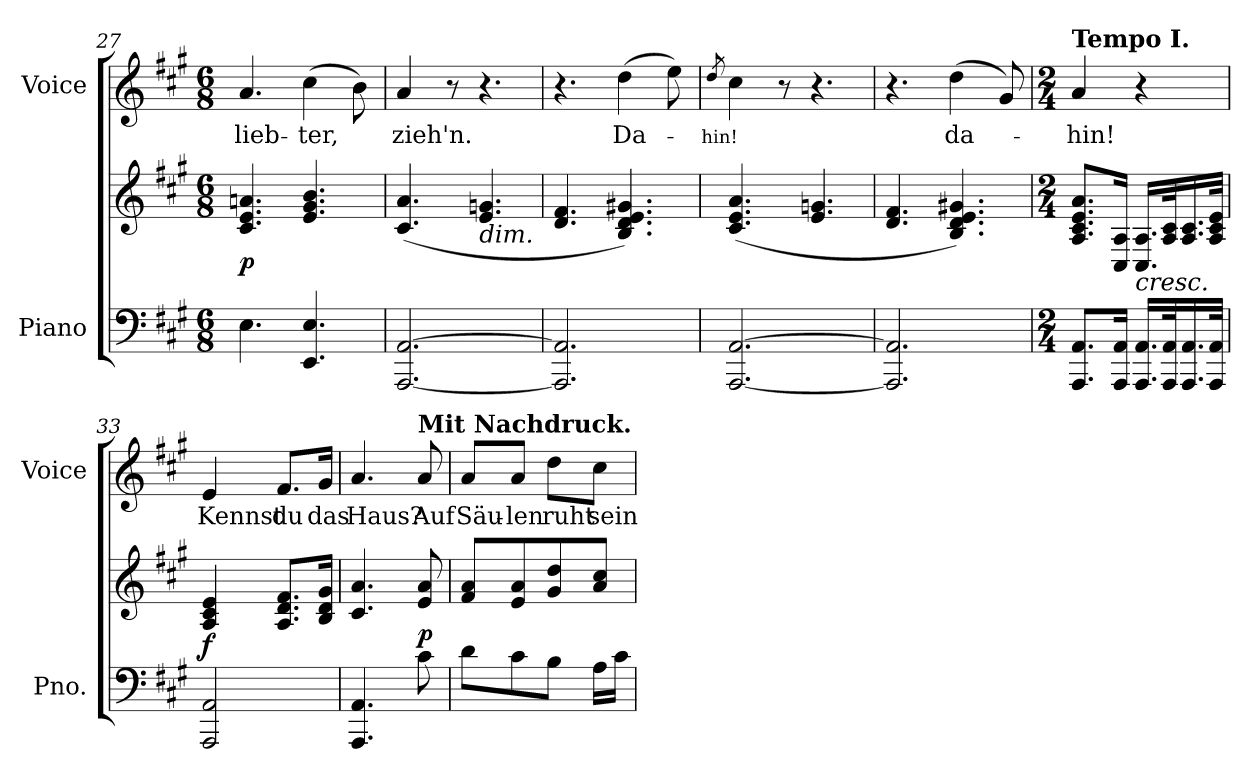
**kern	**kern	**dynam	**kern	**text
*part2	*part2	*part2	*part1	*part1
*staff3	*staff2	*staff2/3	*staff1	*staff1
*I"Piano	*	*	*I"Voice	*
*I'Pno.	*	*	*I'Voice	*
*clefF4	*clefG2	*	*clefG2	*
*k[f#c#g#]	*k[f#c#g#]	*	*k[f#c#g#]	*
*A:	*A:	*	*A:	*
*M6/8	*M6/8	*	*M6/8	*
=27	=27	=27	=27	=27
!	!	!	!	!LO:LY:b:color=#000000
4.Ei\	4.c#i/ 4.ei 4.ani	p	4.ai/	-lieb-
!	!	!	!	!LO:LY:b:color=#000000
4.EEi/ 4.Ei	4.ei/ 4.g#i 4.bi	.	(4cc#i\	-ter,
.	.	.	8bi\)	.
=28	=28	=28	=28	=28
!	!	!	!	!LO:LY:b:color=#000000
[<2.AAAi/ [>2.AAi	(4.c#i/ 4.ai	.	4ai/	zieh'n.
.	.	.	8r	.
!	!LO:TX:b:i:t=dim.	!	!	!
.	4.ei/ 4.gni	.	4.r	.
=29	=29	=29	=29	=29
2.AAAi/] 2.AAi]	4.di/ 4.f#i	.	4.r	.
!	!	!	!	!LO:LY:b:color=#000000
.	4.Bi/ 4.di 4.ei 4.g#Xi)	.	(4ddi\	Da-
.	.	.	8eei\)	.
=30	=30	=30	=30	=30
!	!	!	!	!LO:LY:b:color=#000000
.	.	.	8qddi/	-hin!
[<2.AAAi/ [>2.AAi	(4.c#i/ 4.ei 4.ai	.	4cc#i\	.
.	.	.	8r	.
.	4.ei/ 4.gni	.	4.r	.
=31	=31	=31	=31	=31
2.AAAi/] 2.AAi]	4.di/ 4.f#i	.	4.r	.
!	!	!	!	!LO:LY:b:color=#000000
.	4.Bi/ 4.di 4.ei 4.g#Xi)	.	(4ddi\	da-
.	.	.	8g#i/)	.
!!LO:LB:g=z
=32	=32	=32	=32	=32
*M2/4	*M2/4	*	*M2/4	*
!	!	!	!LO:TX:a:B:t=Tempo I.	!
!	!	!	!	!LO:LY:b:color=#000000
8.AAAi/ 8.AAiL	8.Ai/ 8.c#i 8.ei 8.aiL	.	4ai/	-hin!
16AAAi/ 16AAiJk	16C#i/ 16AiJk	.	.	.
!	!LO:TX:b:i:t=cresc.	!	!	!
16.AAAi/ 16.AAiLL	16.C#i/ 16.AiLL	.	4r	.
32AAAi/ 32AAik	32Ai/ 32c#ik	.	.	.
16.AAAi/ 16.AAi	16.Ai/ 16.c#i	.	.	.
32AAAi/ 32AAiJJk	32Ai/ 32c#i 32eiJJk	.	.	.
=33	=33	=33	=33	=33
!	!	!	!	!LO:LY:b:color=#000000
2AAAi/ 2AAi	4Ai/ 4c#i 4ei	f	4ei/	Kennst
!	!	!	!	!LO:LY:b:color=#000000
.	8.Ai/ 8.di 8.f#iL	.	8.f#i/L	du
!	!	!	!	!LO:LY:b:color=#000000
.	16Bi/ 16di 16g#iJk	.	16g#i/Jk	das
=34	=34	=34	=34	=34
!	!	!	!	!LO:LY:b:color=#000000
4.AAAi/ 4.AAi	4.c#i/ 4.ai	.	4.ai/	Haus?
!	!	!	!LO:TX:a:B:t=Mit Nachdruck.	!
!	!	!	!	!LO:LY:b:color=#000000
8c#i\	8ei/ 8ai	p	8ai/	Auf
=35	=35	=35	=35	=35
!	!	!	!	!LO:LY:b:color=#000000
8di\L	8f#i/ 8aiL	.	8ai/L	Säu-
!	!	!	!	!LO:LY:b:color=#000000
8c#i\	8ei/ 8ai	.	8ai/J	-len
!	!	!	!	!LO:LY:b:color=#000000
8Bi\J	8g#i/ 8ddi	.	8ddi\L	ruht
!	!	!	!	!LO:LY:b:color=#000000
16Ai\LL	8ai/ 8cc#iJ	.	8cc#i\J	sein
16c#i\JJ	.	.	.	.
=	=	=	=	=
*-	*-	*-	*-	*-
